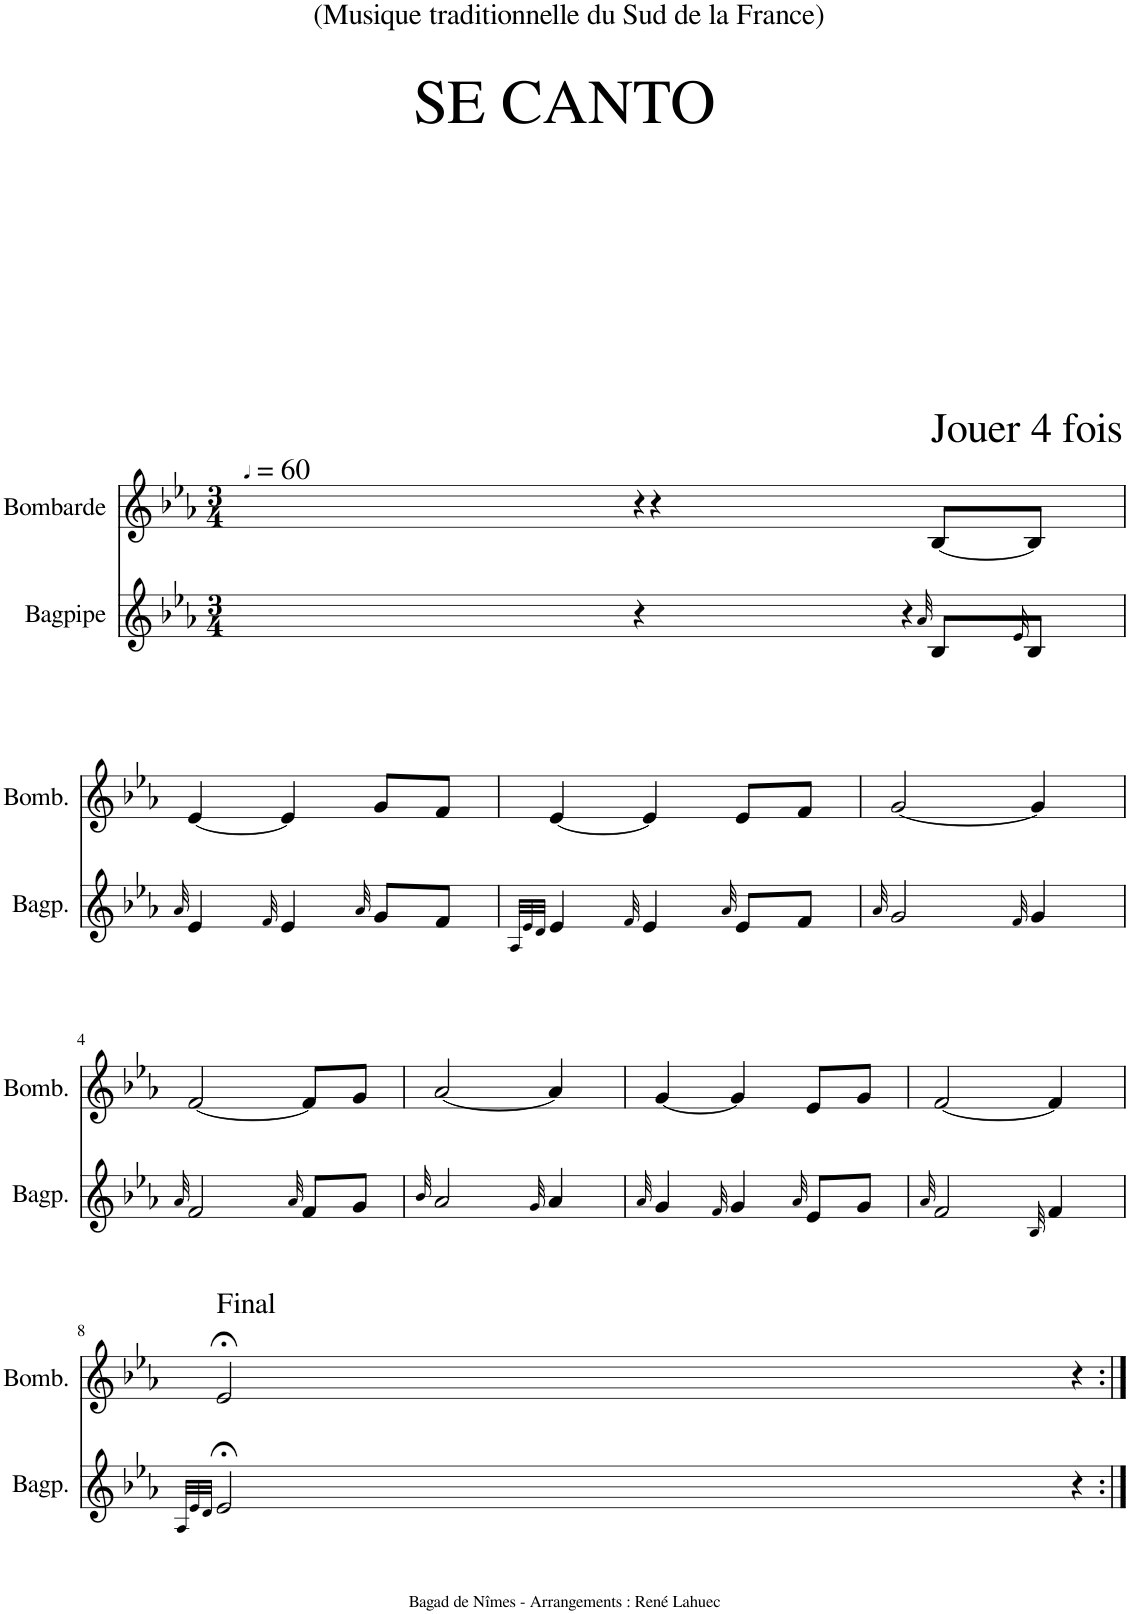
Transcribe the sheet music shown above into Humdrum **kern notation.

**kern	**kern
*part2	*part1
*staff2	*staff1
*I"Bagpipe	*I"Bombarde
*I'Bagp.	*I'Bomb.
*clefG2	*clefG2
*Trd1c2	*
*k[b-e-a-]	*k[b-e-a-]
*M3/4	*M3/4
*MM60	*MM60
=	=
4r	4r
4r	4r
32qa-/	.
!	!LO:TX:a:t=Jouer 4 fois
8B-/L	[8B-/L
32qe-/	.
8B-/J	8B-/J]
!!LO:LB:g=z
=1	=1
32qa-/	.
4e-/	[4e-/
32qf/	.
4e-/	4e-/]
32qa-/	.
8g/L	8g/L
8f/J	8f/J
=2	=2
32qA-/LLL	.
32qe-/	.
32qd/JJJ	.
4e-/	[4e-/
32qf/	.
4e-/	4e-/]
32qa-/	.
8e-/L	8e-/L
8f/J	8f/J
=3	=3
32qa-/	.
2g/	[2g/
32qf/	.
4g/	4g/]
!!LO:LB:g=z
=4	=4
32qa-/	.
2f/	[2f/
32qa-/	.
8f/L	8f/L]
8g/J	8g/J
=5	=5
32qb-/	.
2a-/	[2a-/
32qg/	.
4a-/	4a-/]
=6	=6
32qa-/	.
4g/	[4g/
32qf/	.
4g/	4g/]
32qa-/	.
8e-/L	8e-/L
8g/J	8g/J
=7	=7
32qa-/	.
2f/	[2f/
32qB-/	.
4f/	4f/]
!!LO:LB:g=z
=8	=8
32qA-/LLL	.
32qe-/	.
32qd/JJJ	.
!	!LO:TX:a:t=Final
2e-;</	2e-;</
4r	4r
=:|!	=:|!
*-	*-
